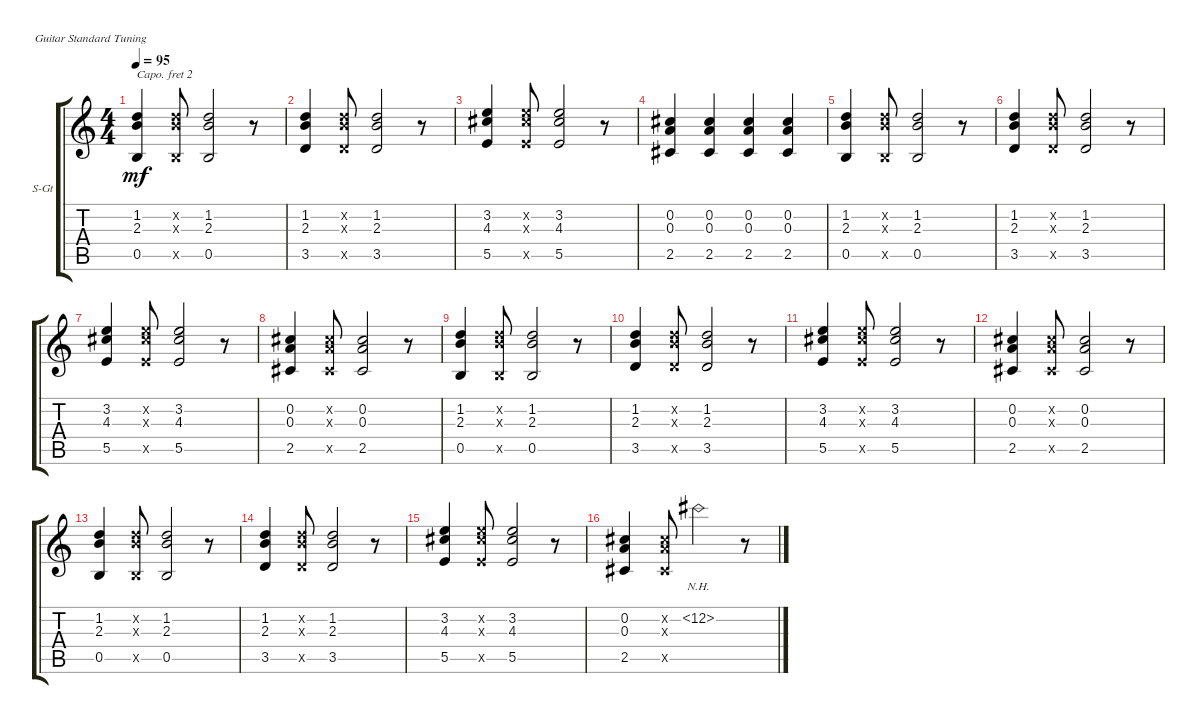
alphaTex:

\defaultSystemsLayout 4
\bracketExtendMode groupsimilarinstruments
\firstSystemTrackNameOrientation horizontal
\otherSystemsTrackNameOrientation horizontal
\track ("Guitar 1" "S-Gt") {instrument acousticguitarsteel}
\staff {score tabs}
\capo 2
\tuning (E4 B3 G3 D3 A2 E2)
\ts (4 4)
\tempo 95
\clef g2
\ks c
(1.2 2.3 0.5).4{dy mf} (1.2{x} 2.3{x} 0.5{x}).8 (1.2 2.3 0.5).2 r.8 |
(3.5 2.3 1.2).4 (3.5{x} 2.3{x} 1.2{x}).8 (3.5 2.3 1.2).2 r.8 |
(5.5 4.3 3.2).4 (5.5{x} 4.3{x} 3.2{x}).8 (5.5 4.3 3.2).2 r.8 |
(0.2 0.3 2.5).4 (0.2 0.3 2.5).4 (0.2 0.3 2.5).4 (0.2 0.3 2.5).4 |
(1.2 2.3 0.5).4 (1.2{x} 2.3{x} 0.5{x}).8 (1.2 2.3 0.5).2 r.8 |
(3.5 2.3 1.2).4 (3.5{x} 2.3{x} 1.2{x}).8 (3.5 2.3 1.2).2 r.8 |
(5.5 4.3 3.2).4 (5.5{x} 4.3{x} 3.2{x}).8 (5.5 4.3 3.2).2 r.8 |
(0.2 0.3 2.5).4 (0.2{x} 0.3{x} 2.5{x}).8 (0.2 0.3 2.5).2 r.8 |
(1.2 2.3 0.5).4 (1.2{x} 2.3{x} 0.5{x}).8 (1.2 2.3 0.5).2 r.8 |
(3.5 2.3 1.2).4 (3.5{x} 2.3{x} 1.2{x}).8 (3.5 2.3 1.2).2 r.8 |
(5.5 4.3 3.2).4 (5.5{x} 4.3{x} 3.2{x}).8 (5.5 4.3 3.2).2 r.8 |
(0.2 0.3 2.5).4 (0.2{x} 0.3{x} 2.5{x}).8 (0.2 0.3 2.5).2 r.8 |
(1.2 2.3 0.5).4 (1.2{x} 2.3{x} 0.5{x}).8 (1.2 2.3 0.5).2 r.8 |
(3.5 2.3 1.2).4 (3.5{x} 2.3{x} 1.2{x}).8 (3.5 2.3 1.2).2 r.8 |
(5.5 4.3 3.2).4 (5.5{x} 4.3{x} 3.2{x}).8 (5.5 4.3 3.2).2 r.8 |
(0.2 0.3 2.5).4 (0.2{x} 0.3{x} 2.5{x}).8 12.2{nh}.2 r.8
